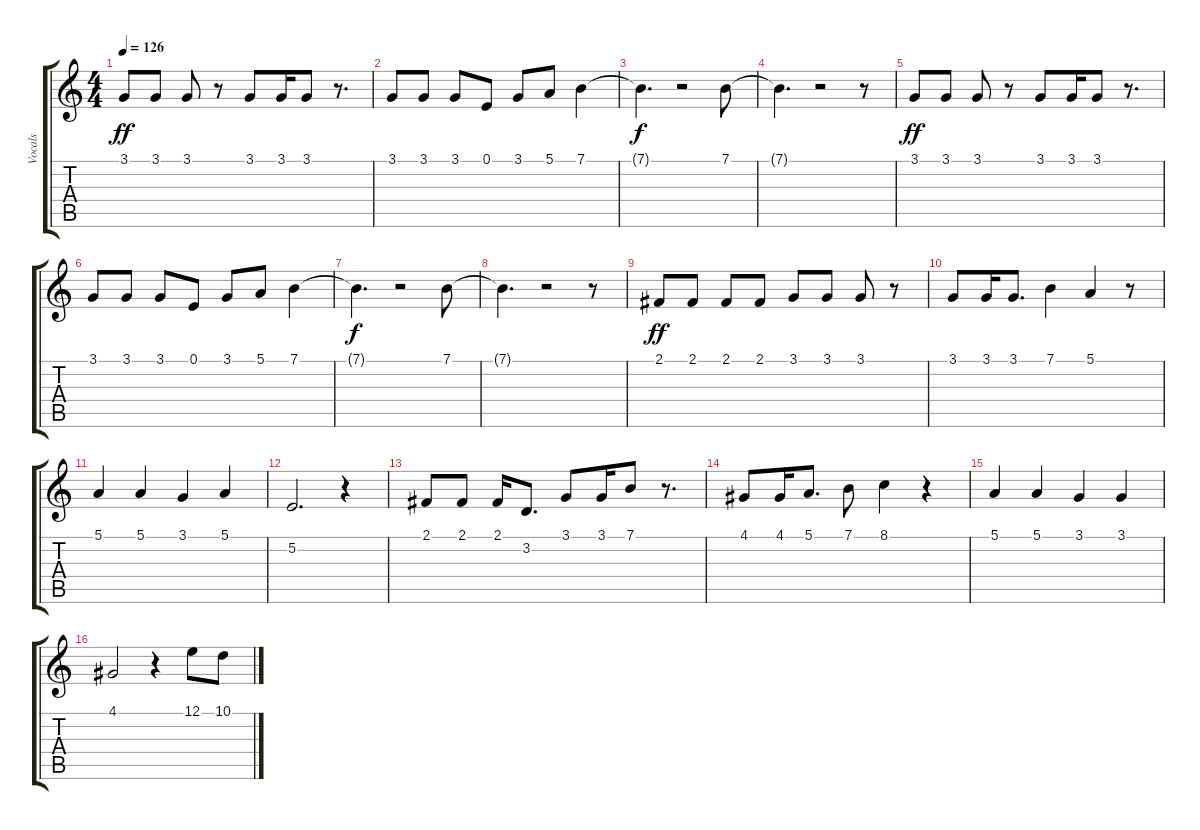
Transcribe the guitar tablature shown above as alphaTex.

\track ("Vocals" "Vocals") {instrument lead2sawtooth}
\staff {score tabs}
\tuning (E4 B3 G3 D3 A2 E2) {hide}
\ts (4 4)
\tempo 126
\clef g2
\ks c
3.1.8{dy ff} 3.1.8 3.1.8 r.8 3.1.8 3.1.16 3.1.8 r.8{d} |
3.1.8 3.1.8 3.1.8 0.1.8 3.1.8 5.1.8 7.1.4 |
7.1{t}.4{d dy f} r.2 7.1.8 |
7.1{t}.4{d} r.2 r.8 |
3.1.8{dy ff} 3.1.8 3.1.8 r.8 3.1.8 3.1.16 3.1.8 r.8{d} |
3.1.8 3.1.8 3.1.8 0.1.8 3.1.8 5.1.8 7.1.4 |
7.1{t}.4{d dy f} r.2 7.1.8 |
7.1{t}.4{d} r.2 r.8 |
2.1.8{dy ff} 2.1.8 2.1.8 2.1.8 3.1.8 3.1.8 3.1.8 r.8 |
3.1.8 3.1.16 3.1.8{d} 7.1.4 5.1.4 r.8 |
5.1.4 5.1.4 3.1.4 5.1.4 |
5.2.2{d} r.4 |
2.1.8 2.1.8 2.1.16 3.2.8{d} 3.1.8 3.1.16 7.1.8 r.8{d} |
4.1.8 4.1.16 5.1.8{d} 7.1.8 8.1.4 r.4 |
5.1.4 5.1.4 3.1.4 3.1.4 |
4.1.2 r.4 12.1.8 10.1.8
